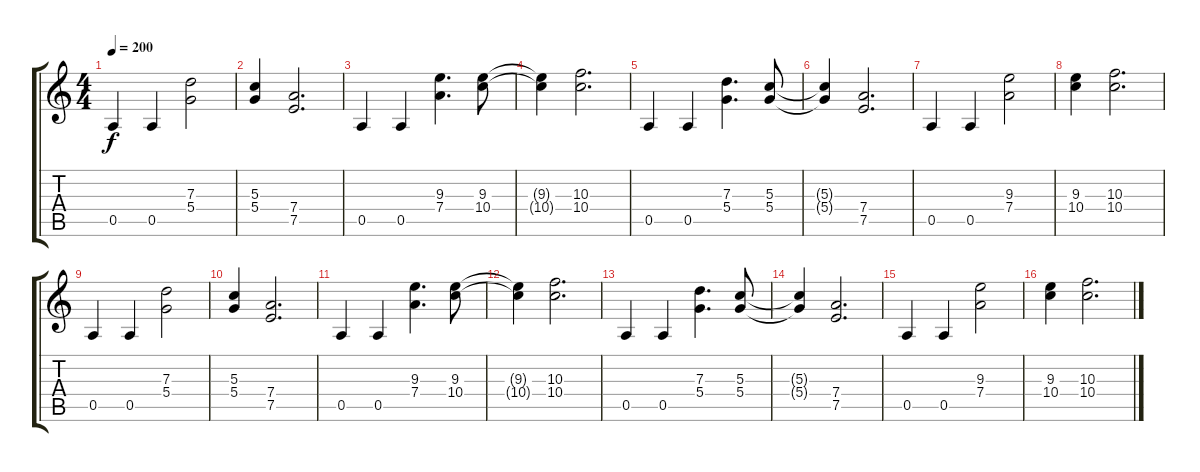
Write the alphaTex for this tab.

\track "" {instrument overdrivenguitar}
\staff {score tabs}
\tuning (E4 B3 G3 D3 A2 E2) {hide}
\ts (4 4)
\tempo 200
\clef g2
\ks c
0.5.4{dy f} 0.5.4 (7.3 5.4).2 |
(5.3 5.4).4 (7.4 7.5).2{d} |
0.5.4 0.5.4 (9.3 7.4).4{d} (9.3 10.4).8 |
(9.3{t} 10.4{t}).4 (10.3 10.4).2{d} |
0.5.4 0.5.4 (7.3 5.4).4{d} (5.3 5.4).8 |
(5.3{t} 5.4{t}).4 (7.4 7.5).2{d} |
0.5.4 0.5.4 (9.3 7.4).2 |
(9.3 10.4).4 (10.3 10.4).2{d} |
0.5.4 0.5.4 (7.3 5.4).2 |
(5.3 5.4).4 (7.4 7.5).2{d} |
0.5.4 0.5.4 (9.3 7.4).4{d} (9.3 10.4).8 |
(9.3{t} 10.4{t}).4 (10.3 10.4).2{d} |
0.5.4 0.5.4 (7.3 5.4).4{d} (5.3 5.4).8 |
(5.3{t} 5.4{t}).4 (7.4 7.5).2{d} |
0.5.4 0.5.4 (9.3 7.4).2 |
(9.3 10.4).4 (10.3 10.4).2{d}
